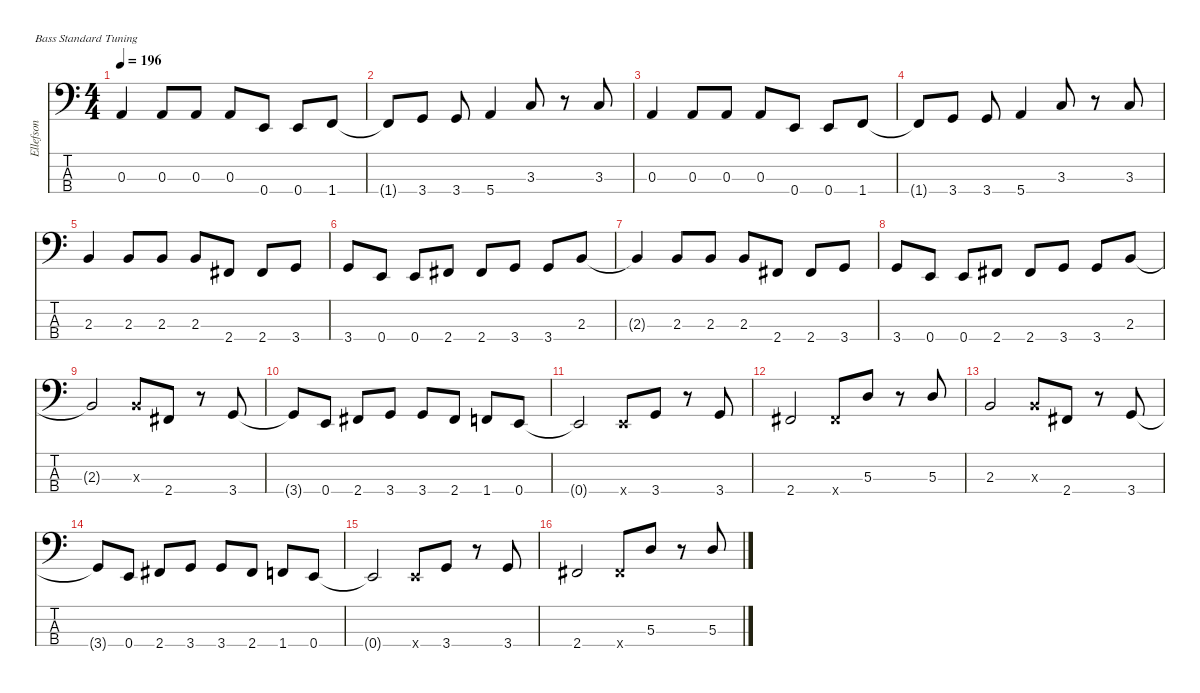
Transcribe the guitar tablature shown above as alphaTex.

\defaultSystemsLayout 4
\hideDynamics
\bracketExtendMode nobrackets
\firstSystemTrackNameMode fullname
\otherSystemsTrackNameOrientation horizontal
\track ("Ellefson" "el.bs.") {instrument electricbasspick}
\staff {score tabs}
\tuning (G2 D2 A1 E1)
\ts (4 4)
\tempo 196
\clef f4
\ks c
0.3{t}.4{dy f beam Up} 0.3.8{beam Up} 0.3.8{beam Up} 0.3.8{beam Up} 0.4.8{beam Up} 0.4.8{beam Up} 1.4.8{beam Up} |
1.4{t}.8{beam Up} 3.4.8{beam Up} 3.4.8{beam Up} 5.4.4{beam Up} 3.3.8{beam Up} r.8{beam Up} 3.3.8{beam Up} |
0.3.4{beam Up} 0.3.8{beam Up} 0.3.8{beam Up} 0.3.8{beam Up} 0.4.8{beam Up} 0.4.8{beam Up} 1.4.8{beam Up} |
1.4{t}.8{beam Up} 3.4.8{beam Up} 3.4.8{beam Up} 5.4.4{beam Up} 3.3.8{beam Up} r.8{beam Up} 3.3.8{beam Up} |
2.3.4{beam Up} 2.3.8{beam Up} 2.3.8{beam Up} 2.3.8{beam Up} 2.4{acc #}.8{beam Up} 2.4{acc #}.8{beam Up} 3.4.8{beam Up} |
3.4.8{beam Up} 0.4.8{beam Up} 0.4.8{beam Up} 2.4{acc #}.8{beam Up} 2.4{acc #}.8{beam Up} 3.4.8{beam Up} 3.4.8{beam Up} 2.3.8{beam Up} |
2.3{t}.4{beam Up} 2.3.8{beam Up} 2.3.8{beam Up} 2.3.8{beam Up} 2.4{acc #}.8{beam Up} 2.4{acc #}.8{beam Up} 3.4.8{beam Up} |
3.4.8{beam Up} 0.4.8{beam Up} 0.4.8{beam Up} 2.4{acc #}.8{beam Up} 2.4{acc #}.8{beam Up} 3.4.8{beam Up} 3.4.8{beam Up} 2.3.8{beam Up} |
2.3{t}.2{beam Up} 2.3{x}.8{beam Up} 2.4{acc #}.8{beam Up} r.8{beam Up} 3.4.8{beam Up} |
3.4{t}.8{beam Up} 0.4.8{beam Up} 2.4{acc #}.8{beam Up} 3.4.8{beam Up} 3.4.8{beam Up} 2.4{acc #}.8{beam Up} 1.4.8{beam Up} 0.4.8{beam Up} |
0.4{t}.2{beam Up} 0.4{x}.8{beam Up} 3.4.8{beam Up} r.8{beam Up} 3.4.8{beam Up} |
2.4{acc #}.2{beam Up} 2.4{x acc #}.8{beam Up} 5.3.8{beam Up} r.8{beam Up} 5.3.8{beam Up} |
2.3.2{beam Up} 2.3{x}.8{beam Up} 2.4{acc #}.8{beam Up} r.8{beam Up} 3.4.8{beam Up} |
3.4{t}.8{beam Up} 0.4.8{beam Up} 2.4{acc #}.8{beam Up} 3.4.8{beam Up} 3.4.8{beam Up} 2.4{acc #}.8{beam Up} 1.4.8{beam Up} 0.4.8{beam Up} |
0.4{t}.2{beam Up} 0.4{x}.8{beam Up} 3.4.8{beam Up} r.8{beam Up} 3.4.8{beam Up} |
2.4{acc #}.2{beam Up} 2.4{x acc #}.8{beam Up} 5.3.8{beam Up} r.8{beam Up} 5.3.8{beam Up}
